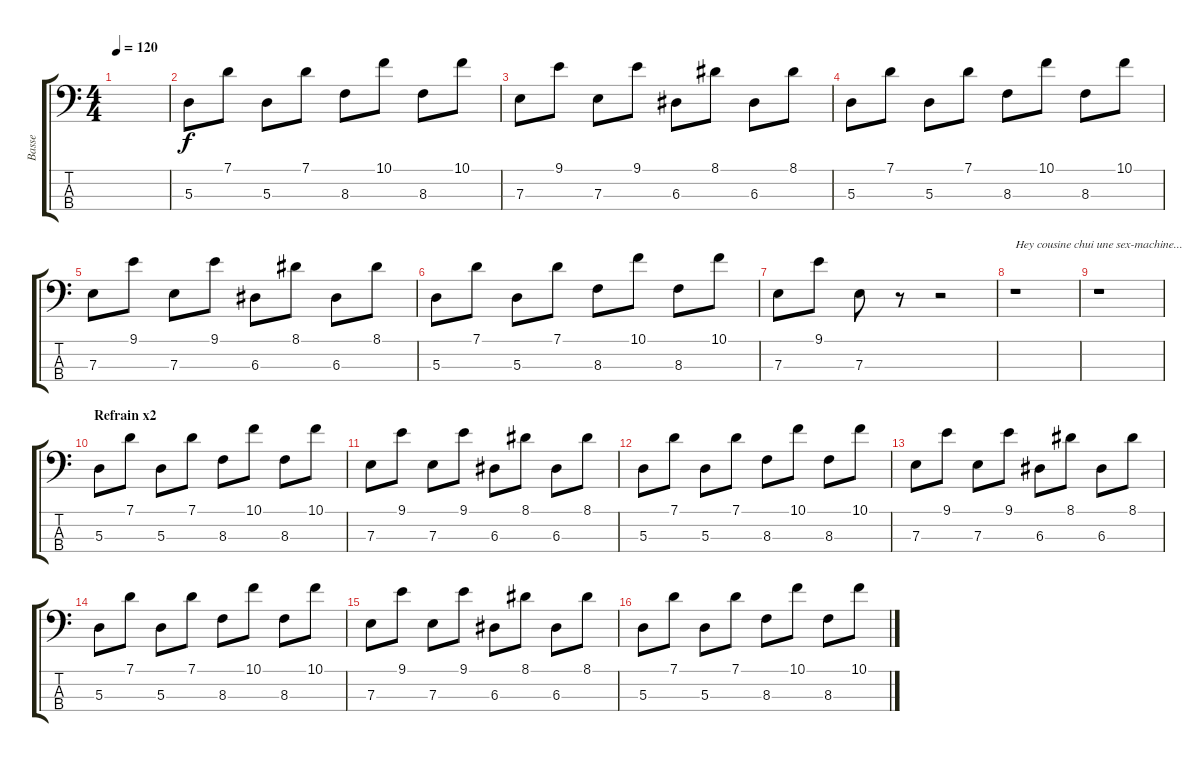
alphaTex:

\track ("Basse" "Basse") {instrument synthbass2}
\staff {score tabs}
\tuning (G2 D2 A1 E1) {hide}
\ts (4 4)
\tempo 120
\clef f4
\ks c
|
5.3.8 7.1.8 5.3.8 7.1.8 8.3.8 10.1.8 8.3.8 10.1.8 |
7.3.8 9.1.8 7.3.8 9.1.8 6.3.8 8.1.8 6.3.8 8.1.8 |
5.3.8 7.1.8 5.3.8 7.1.8 8.3.8 10.1.8 8.3.8 10.1.8 |
7.3.8 9.1.8 7.3.8 9.1.8 6.3.8 8.1.8 6.3.8 8.1.8 |
5.3.8 7.1.8 5.3.8 7.1.8 8.3.8 10.1.8 8.3.8 10.1.8 |
7.3.8 9.1.8 7.3.8 r.8 r.2 |
r.1{txt "Hey cousine chui une sex-machine..."} |
r.1 |
\section ("" "Refrain x2")
5.3.8 7.1.8 5.3.8 7.1.8 8.3.8 10.1.8 8.3.8 10.1.8 |
7.3.8 9.1.8 7.3.8 9.1.8 6.3.8 8.1.8 6.3.8 8.1.8 |
5.3.8 7.1.8 5.3.8 7.1.8 8.3.8 10.1.8 8.3.8 10.1.8 |
7.3.8 9.1.8 7.3.8 9.1.8 6.3.8 8.1.8 6.3.8 8.1.8 |
5.3.8 7.1.8 5.3.8 7.1.8 8.3.8 10.1.8 8.3.8 10.1.8 |
7.3.8 9.1.8 7.3.8 9.1.8 6.3.8 8.1.8 6.3.8 8.1.8 |
5.3.8 7.1.8 5.3.8 7.1.8 8.3.8 10.1.8 8.3.8 10.1.8
